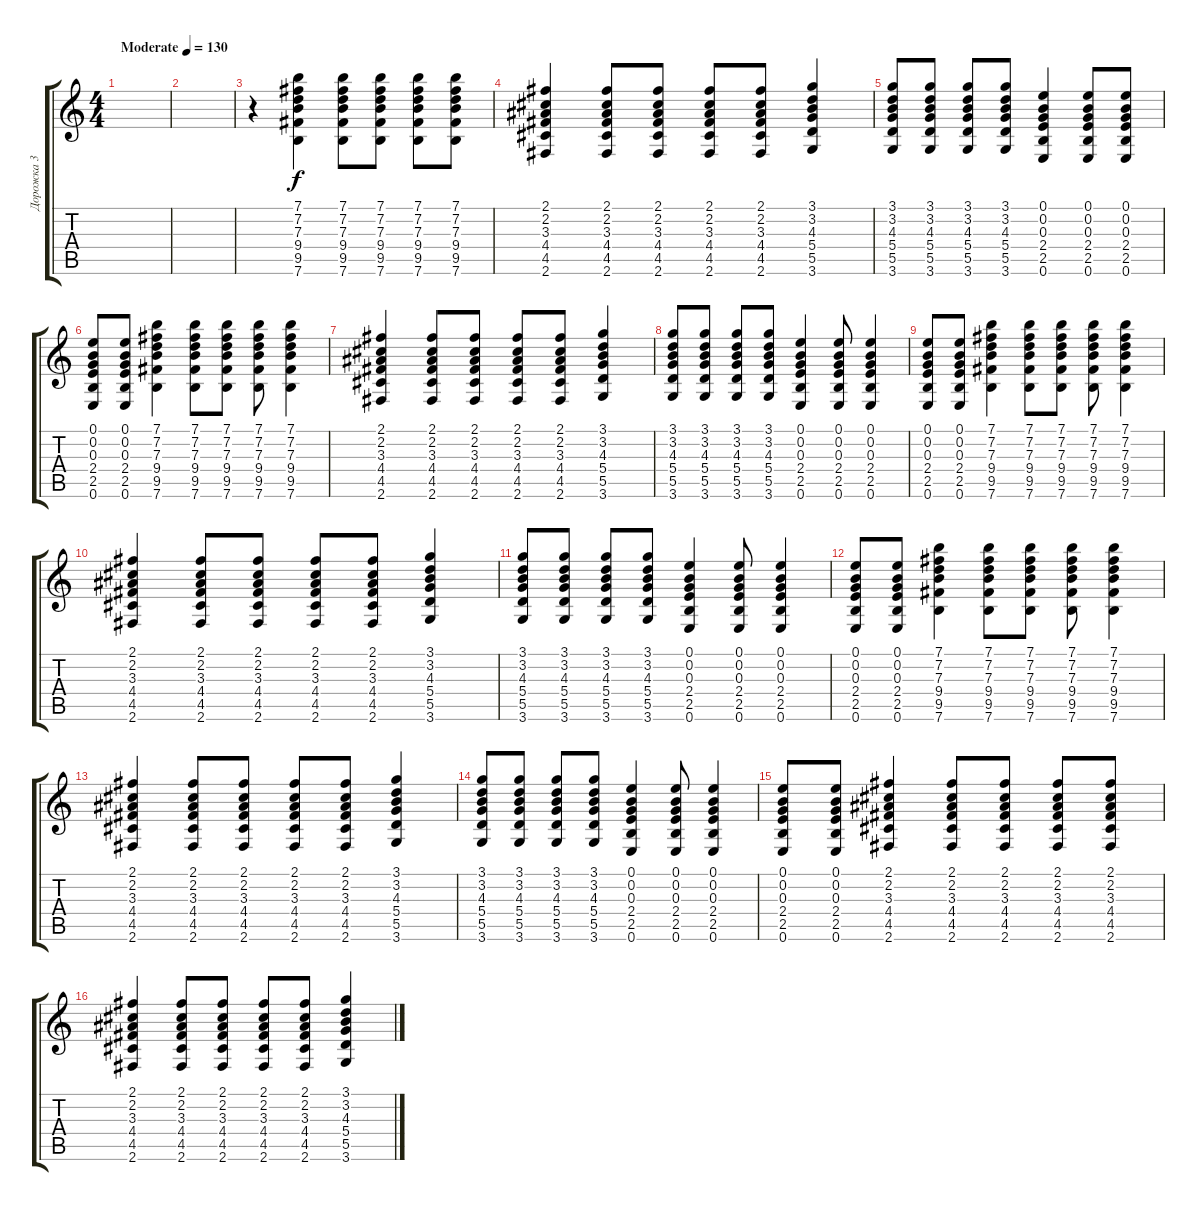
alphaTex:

\track ("Дорожка 3" "Дорожка 3") {instrument acousticguitarsteel}
\staff {score tabs}
\tuning (E4 B3 G3 D3 A2 E2) {hide}
\ts (4 4)
\tempo (130 "Moderate")
\clef g2
\ks c
|
|
r.4 (7.1 7.2 7.3 9.4 9.5 7.6).4 (7.1 7.2 7.3 9.4 9.5 7.6).8 (7.1 7.2 7.3 9.4 9.5 7.6).8 (7.1 7.2 7.3 9.4 9.5 7.6).8 (7.1 7.2 7.3 9.4 9.5 7.6).8 |
(2.1 2.2 3.3 4.4 4.5 2.6).4 (2.1 2.2 3.3 4.4 4.5 2.6).8 (2.1 2.2 3.3 4.4 4.5 2.6).8 (2.1 2.2 3.3 4.4 4.5 2.6).8 (2.1 2.2 3.3 4.4 4.5 2.6).8 (3.1 3.2 4.3 5.4 5.5 3.6).4 |
(3.1 3.2 4.3 5.4 5.5 3.6).8 (3.1 3.2 4.3 5.4 5.5 3.6).8 (3.1 3.2 4.3 5.4 5.5 3.6).8 (3.1 3.2 4.3 5.4 5.5 3.6).8 (0.1 0.2 0.3 2.4 2.5 0.6).4 (0.1 0.2 0.3 2.4 2.5 0.6).8 (0.1 0.2 0.3 2.4 2.5 0.6).8 |
(0.1 0.2 0.3 2.4 2.5 0.6).8 (0.1 0.2 0.3 2.4 2.5 0.6).8 (7.1 7.2 7.3 9.4 9.5 7.6).4 (7.1 7.2 7.3 9.4 9.5 7.6).8 (7.1 7.2 7.3 9.4 9.5 7.6).8 (7.1 7.2 7.3 9.4 9.5 7.6).8 (7.1 7.2 7.3 9.4 9.5 7.6).4 |
(2.1 2.2 3.3 4.4 4.5 2.6).4 (2.1 2.2 3.3 4.4 4.5 2.6).8 (2.1 2.2 3.3 4.4 4.5 2.6).8 (2.1 2.2 3.3 4.4 4.5 2.6).8 (2.1 2.2 3.3 4.4 4.5 2.6).8 (3.1 3.2 4.3 5.4 5.5 3.6).4 |
(3.1 3.2 4.3 5.4 5.5 3.6).8 (3.1 3.2 4.3 5.4 5.5 3.6).8 (3.1 3.2 4.3 5.4 5.5 3.6).8 (3.1 3.2 4.3 5.4 5.5 3.6).8 (0.1 0.2 0.3 2.4 2.5 0.6).4 (0.1 0.2 0.3 2.4 2.5 0.6).8 (0.1 0.2 0.3 2.4 2.5 0.6).4 |
(0.1 0.2 0.3 2.4 2.5 0.6).8 (0.1 0.2 0.3 2.4 2.5 0.6).8 (7.1 7.2 7.3 9.4 9.5 7.6).4 (7.1 7.2 7.3 9.4 9.5 7.6).8 (7.1 7.2 7.3 9.4 9.5 7.6).8 (7.1 7.2 7.3 9.4 9.5 7.6).8 (7.1 7.2 7.3 9.4 9.5 7.6).4 |
(2.1 2.2 3.3 4.4 4.5 2.6).4 (2.1 2.2 3.3 4.4 4.5 2.6).8 (2.1 2.2 3.3 4.4 4.5 2.6).8 (2.1 2.2 3.3 4.4 4.5 2.6).8 (2.1 2.2 3.3 4.4 4.5 2.6).8 (3.1 3.2 4.3 5.4 5.5 3.6).4 |
(3.1 3.2 4.3 5.4 5.5 3.6).8 (3.1 3.2 4.3 5.4 5.5 3.6).8 (3.1 3.2 4.3 5.4 5.5 3.6).8 (3.1 3.2 4.3 5.4 5.5 3.6).8 (0.1 0.2 0.3 2.4 2.5 0.6).4 (0.1 0.2 0.3 2.4 2.5 0.6).8 (0.1 0.2 0.3 2.4 2.5 0.6).4 |
(0.1 0.2 0.3 2.4 2.5 0.6).8 (0.1 0.2 0.3 2.4 2.5 0.6).8 (7.1 7.2 7.3 9.4 9.5 7.6).4 (7.1 7.2 7.3 9.4 9.5 7.6).8 (7.1 7.2 7.3 9.4 9.5 7.6).8 (7.1 7.2 7.3 9.4 9.5 7.6).8 (7.1 7.2 7.3 9.4 9.5 7.6).4 |
(2.1 2.2 3.3 4.4 4.5 2.6).4 (2.1 2.2 3.3 4.4 4.5 2.6).8 (2.1 2.2 3.3 4.4 4.5 2.6).8 (2.1 2.2 3.3 4.4 4.5 2.6).8 (2.1 2.2 3.3 4.4 4.5 2.6).8 (3.1 3.2 4.3 5.4 5.5 3.6).4 |
(3.1 3.2 4.3 5.4 5.5 3.6).8 (3.1 3.2 4.3 5.4 5.5 3.6).8 (3.1 3.2 4.3 5.4 5.5 3.6).8 (3.1 3.2 4.3 5.4 5.5 3.6).8 (0.1 0.2 0.3 2.4 2.5 0.6).4 (0.1 0.2 0.3 2.4 2.5 0.6).8 (0.1 0.2 0.3 2.4 2.5 0.6).4 |
(0.1 0.2 0.3 2.4 2.5 0.6).8 (0.1 0.2 0.3 2.4 2.5 0.6).8 (2.1 2.2 3.3 4.4 4.5 2.6).4 (2.1 2.2 3.3 4.4 4.5 2.6).8 (2.1 2.2 3.3 4.4 4.5 2.6).8 (2.1 2.2 3.3 4.4 4.5 2.6).8 (2.1 2.2 3.3 4.4 4.5 2.6).8 |
(2.1 2.2 3.3 4.4 4.5 2.6).4 (2.1 2.2 3.3 4.4 4.5 2.6).8 (2.1 2.2 3.3 4.4 4.5 2.6).8 (2.1 2.2 3.3 4.4 4.5 2.6).8 (2.1 2.2 3.3 4.4 4.5 2.6).8 (3.1 3.2 4.3 5.4 5.5 3.6).4
